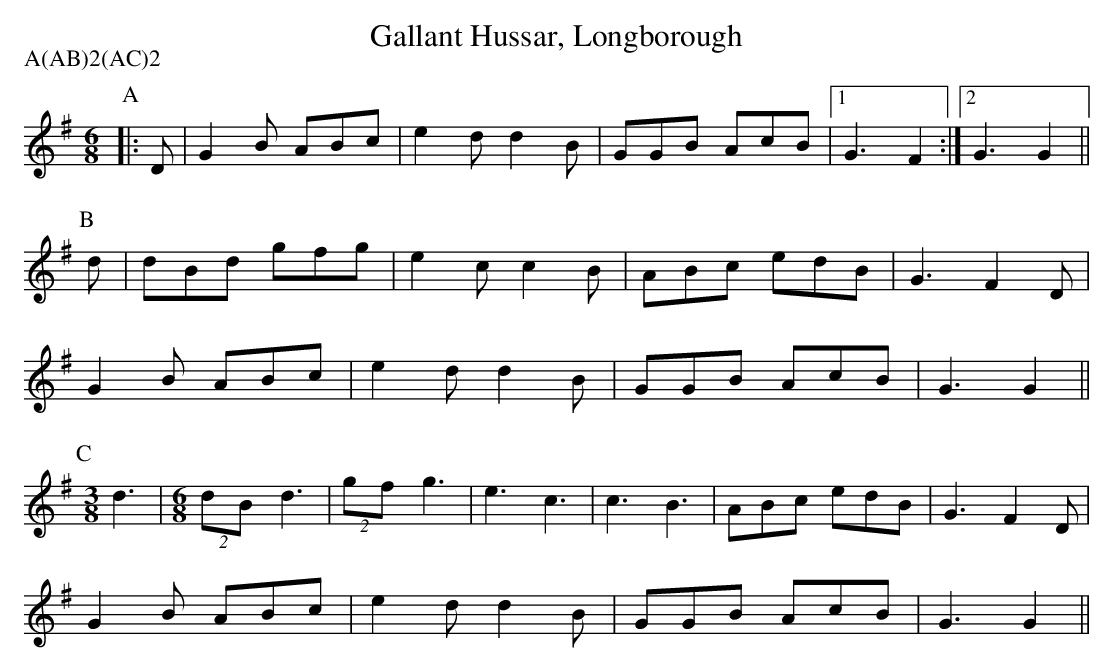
X:1
T:Gallant Hussar, Longborough
M:6/8
L:1/8
P:A(AB)2(AC)2
K:G
P:A
|:D|G2B ABc|e2d d2B|GGB AcB|1G3 F2:|2G3 G2||
P:B
d|dBd gfg|e2c c2B|ABc edB| G3 F2D|
G2B ABc|e2d d2B|GGB AcB| G3 G2 ||
P:C
M:3/8
L:1/8
d3|\
M:6/8
(2dB d3|(2gf g3|e3  c3 | c3 B3 |\
ABc edB| G3 F2D|
G2B ABc|e2d d2B|GGB AcB| G3 G2 ||
